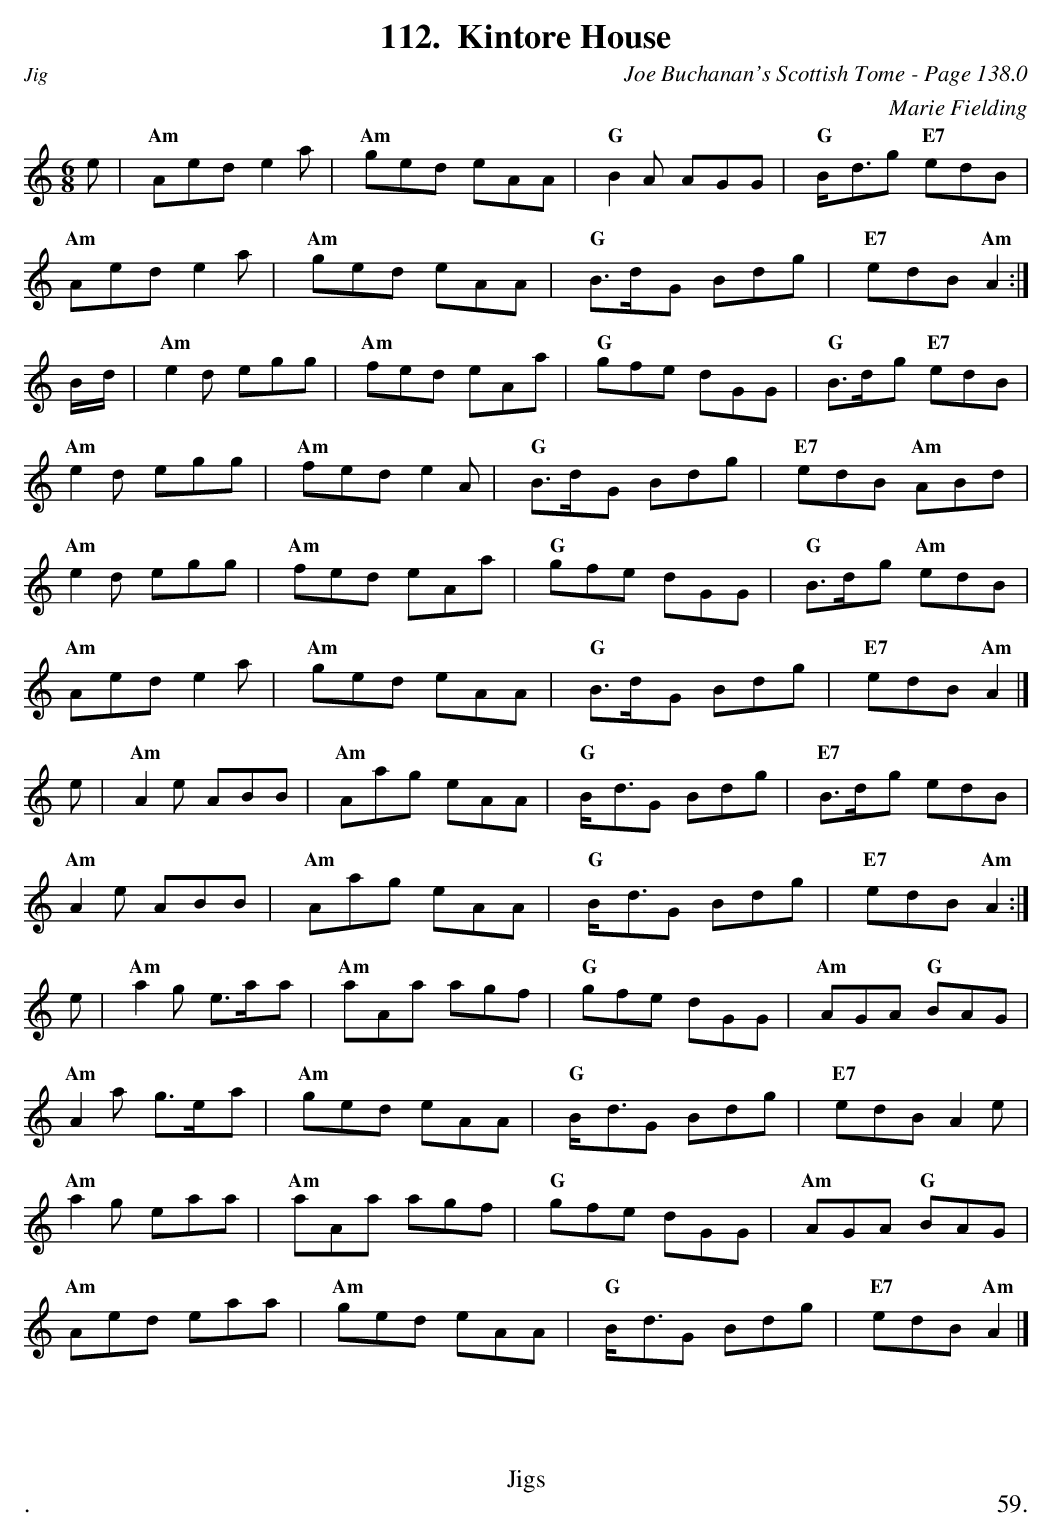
X:1
T:Kintore House
C:Joe Buchanan's Scottish Tome - Page 138.0
C:Marie Fielding
L:1/8
M:6/8
K:C
e| "Am"Aed e2 a | "Am"ged eAA | "G"B2 A AGG | "G"B<dg "E7"edB |
"Am"Aed e2 a | "Am"ged eAA | "G"B>dG Bdg | "E7"edB "Am"A2 :|
B/d/ | "Am"e2 d egg | "Am"fed eAa | "G"gfe dGG | "G"B>dg "E7"edB |
"Am"e2 d egg | "Am"fed e2 A | "G"B>dG Bdg | "E7"edB "Am"ABd |
"Am"e2 d egg | "Am"fed eAa | "G"gfe dGG | "G"B>dg "Am"edB |
"Am"Aed e2 a | "Am"ged eAA | "G"B>dG Bdg | "E7"edB "Am"A2 |]
e | "Am"A2 e ABB | "Am"Aag eAA | "G"B<dG Bdg | "E7"B>dg edB |
"Am"A2 e ABB | "Am"Aag eAA | "G"B<dG Bdg | "E7"edB "Am"A2 :|
e | "Am"a2 g e>aa | "Am"aAa agf | "G"gfe dGG | "Am"AGA "G"BAG |
"Am"A2 a g>ea | "Am"ged eAA | "G"B<dG Bdg | "E7"edB A2 e |
"Am"a2 g eaa | "Am"aAa agf | "G"gfe dGG | "Am"AGA "G"BAG |
"Am"Aed eaa | "Am"ged eAA | "G"B<dG Bdg | "E7"edB "Am"A2 |]
